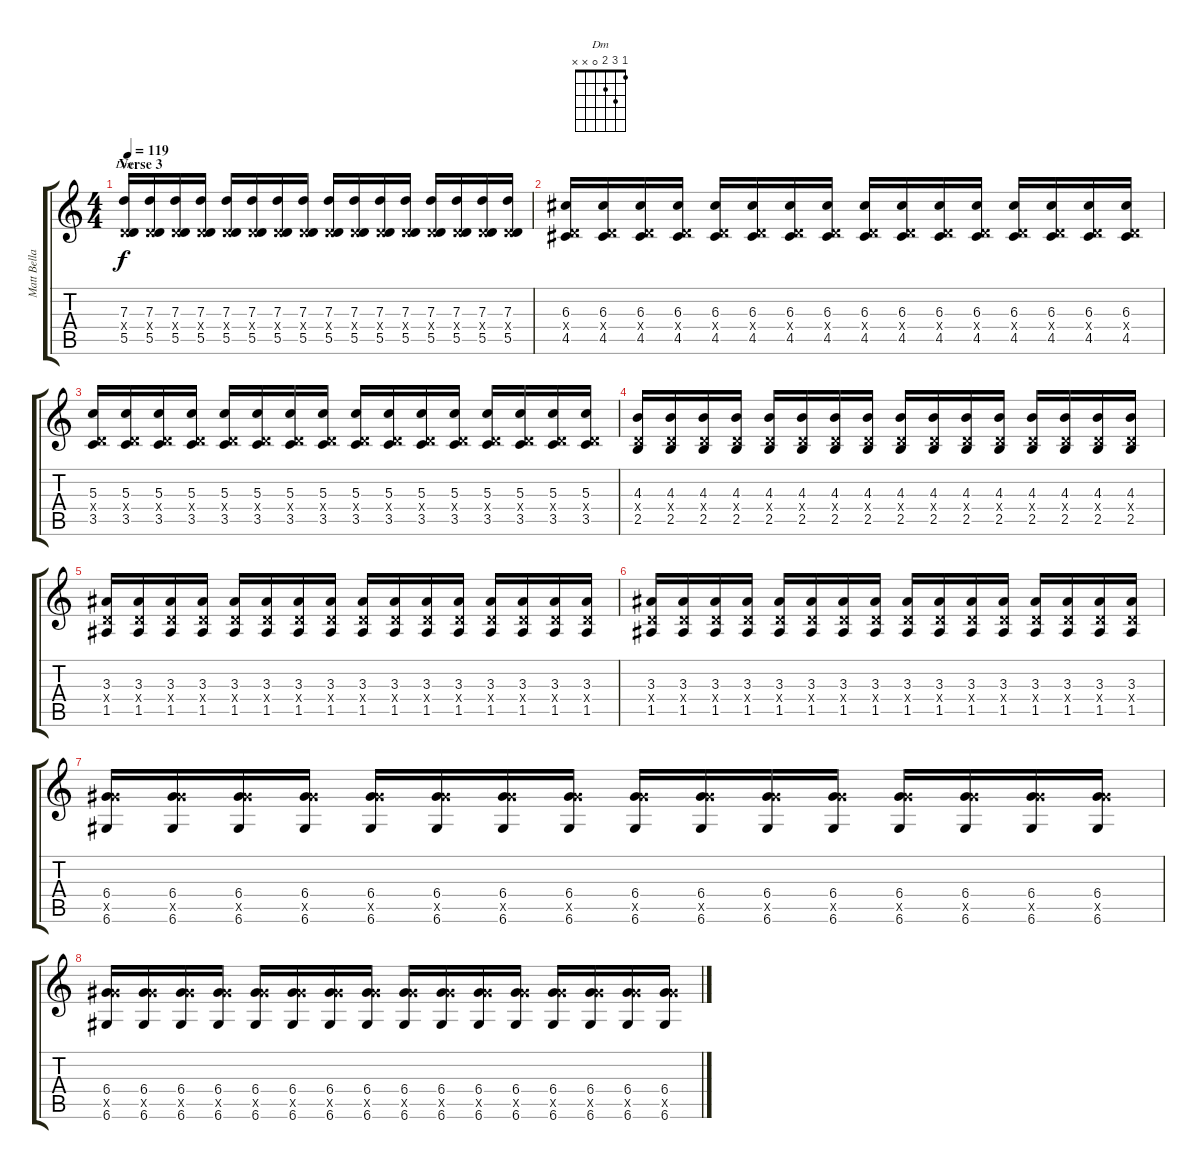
\track ("Matt Bellamy Guitar" "Matt Bella") {instrument distortionguitar}
\staff {score tabs}
\tuning (E4 B3 G3 D3 A2 D2) {hide}
\chord ("Dm" 1 3 2 0 x x)
\ts (4 4)
\section ("" "Verse 3")
\tempo 119
\clef g2
\ks c
(7.3 0.4{x} 5.5).16{ch "Dm" dy f} (7.3 0.4{x} 5.5).16 (7.3 0.4{x} 5.5).16 (7.3 0.4{x} 5.5).16 (7.3 0.4{x} 5.5).16 (7.3 0.4{x} 5.5).16 (7.3 0.4{x} 5.5).16 (7.3 0.4{x} 5.5).16 (7.3 0.4{x} 5.5).16 (7.3 0.4{x} 5.5).16 (7.3 0.4{x} 5.5).16 (7.3 0.4{x} 5.5).16 (7.3 0.4{x} 5.5).16 (7.3 0.4{x} 5.5).16 (7.3 0.4{x} 5.5).16 (7.3 0.4{x} 5.5).16 |
(6.3 0.4{x} 4.5).16 (6.3 0.4{x} 4.5).16 (6.3 0.4{x} 4.5).16 (6.3 0.4{x} 4.5).16 (6.3 0.4{x} 4.5).16 (6.3 0.4{x} 4.5).16 (6.3 0.4{x} 4.5).16 (6.3 0.4{x} 4.5).16 (6.3 0.4{x} 4.5).16 (6.3 0.4{x} 4.5).16 (6.3 0.4{x} 4.5).16 (6.3 0.4{x} 4.5).16 (6.3 0.4{x} 4.5).16 (6.3 0.4{x} 4.5).16 (6.3 0.4{x} 4.5).16 (6.3 0.4{x} 4.5).16 |
(5.3 0.4{x} 3.5).16 (5.3 0.4{x} 3.5).16 (5.3 0.4{x} 3.5).16 (5.3 0.4{x} 3.5).16 (5.3 0.4{x} 3.5).16 (5.3 0.4{x} 3.5).16 (5.3 0.4{x} 3.5).16 (5.3 0.4{x} 3.5).16 (5.3 0.4{x} 3.5).16 (5.3 0.4{x} 3.5).16 (5.3 0.4{x} 3.5).16 (5.3 0.4{x} 3.5).16 (5.3 0.4{x} 3.5).16 (5.3 0.4{x} 3.5).16 (5.3 0.4{x} 3.5).16 (5.3 0.4{x} 3.5).16 |
(4.3 0.4{x} 2.5).16 (4.3 0.4{x} 2.5).16 (4.3 0.4{x} 2.5).16 (4.3 0.4{x} 2.5).16 (4.3 0.4{x} 2.5).16 (4.3 0.4{x} 2.5).16 (4.3 0.4{x} 2.5).16 (4.3 0.4{x} 2.5).16 (4.3 0.4{x} 2.5).16 (4.3 0.4{x} 2.5).16 (4.3 0.4{x} 2.5).16 (4.3 0.4{x} 2.5).16 (4.3 0.4{x} 2.5).16 (4.3 0.4{x} 2.5).16 (4.3 0.4{x} 2.5).16 (4.3 0.4{x} 2.5).16 |
(3.3 0.4{x} 1.5).16 (3.3 0.4{x} 1.5).16 (3.3 0.4{x} 1.5).16 (3.3 0.4{x} 1.5).16 (3.3 0.4{x} 1.5).16 (3.3 0.4{x} 1.5).16 (3.3 0.4{x} 1.5).16 (3.3 0.4{x} 1.5).16 (3.3 0.4{x} 1.5).16 (3.3 0.4{x} 1.5).16 (3.3 0.4{x} 1.5).16 (3.3 0.4{x} 1.5).16 (3.3 0.4{x} 1.5).16 (3.3 0.4{x} 1.5).16 (3.3 0.4{x} 1.5).16 (3.3 0.4{x} 1.5).16 |
(3.3 0.4{x} 1.5).16 (3.3 0.4{x} 1.5).16 (3.3 0.4{x} 1.5).16 (3.3 0.4{x} 1.5).16 (3.3 0.4{x} 1.5).16 (3.3 0.4{x} 1.5).16 (3.3 0.4{x} 1.5).16 (3.3 0.4{x} 1.5).16 (3.3 0.4{x} 1.5).16 (3.3 0.4{x} 1.5).16 (3.3 0.4{x} 1.5).16 (3.3 0.4{x} 1.5).16 (3.3 0.4{x} 1.5).16 (3.3 0.4{x} 1.5).16 (3.3 0.4{x} 1.5).16 (3.3 0.4{x} 1.5).16 |
(6.4 11.5{x} 6.6).16 (6.4 11.5{x} 6.6).16 (6.4 11.5{x} 6.6).16 (6.4 11.5{x} 6.6).16 (6.4 11.5{x} 6.6).16 (6.4 11.5{x} 6.6).16 (6.4 11.5{x} 6.6).16 (6.4 11.5{x} 6.6).16 (6.4 11.5{x} 6.6).16 (6.4 11.5{x} 6.6).16 (6.4 11.5{x} 6.6).16 (6.4 11.5{x} 6.6).16 (6.4 11.5{x} 6.6).16 (6.4 11.5{x} 6.6).16 (6.4 11.5{x} 6.6).16 (6.4 11.5{x} 6.6).16 |
(6.4 11.5{x} 6.6).16 (6.4 11.5{x} 6.6).16 (6.4 11.5{x} 6.6).16 (6.4 11.5{x} 6.6).16 (6.4 11.5{x} 6.6).16 (6.4 11.5{x} 6.6).16 (6.4 11.5{x} 6.6).16 (6.4 11.5{x} 6.6).16 (6.4 11.5{x} 6.6).16 (6.4 11.5{x} 6.6).16 (6.4 11.5{x} 6.6).16 (6.4 11.5{x} 6.6).16 (6.4 11.5{x} 6.6).16 (6.4 11.5{x} 6.6).16 (6.4 11.5{x} 6.6).16 (6.4 11.5{x} 6.6).16
